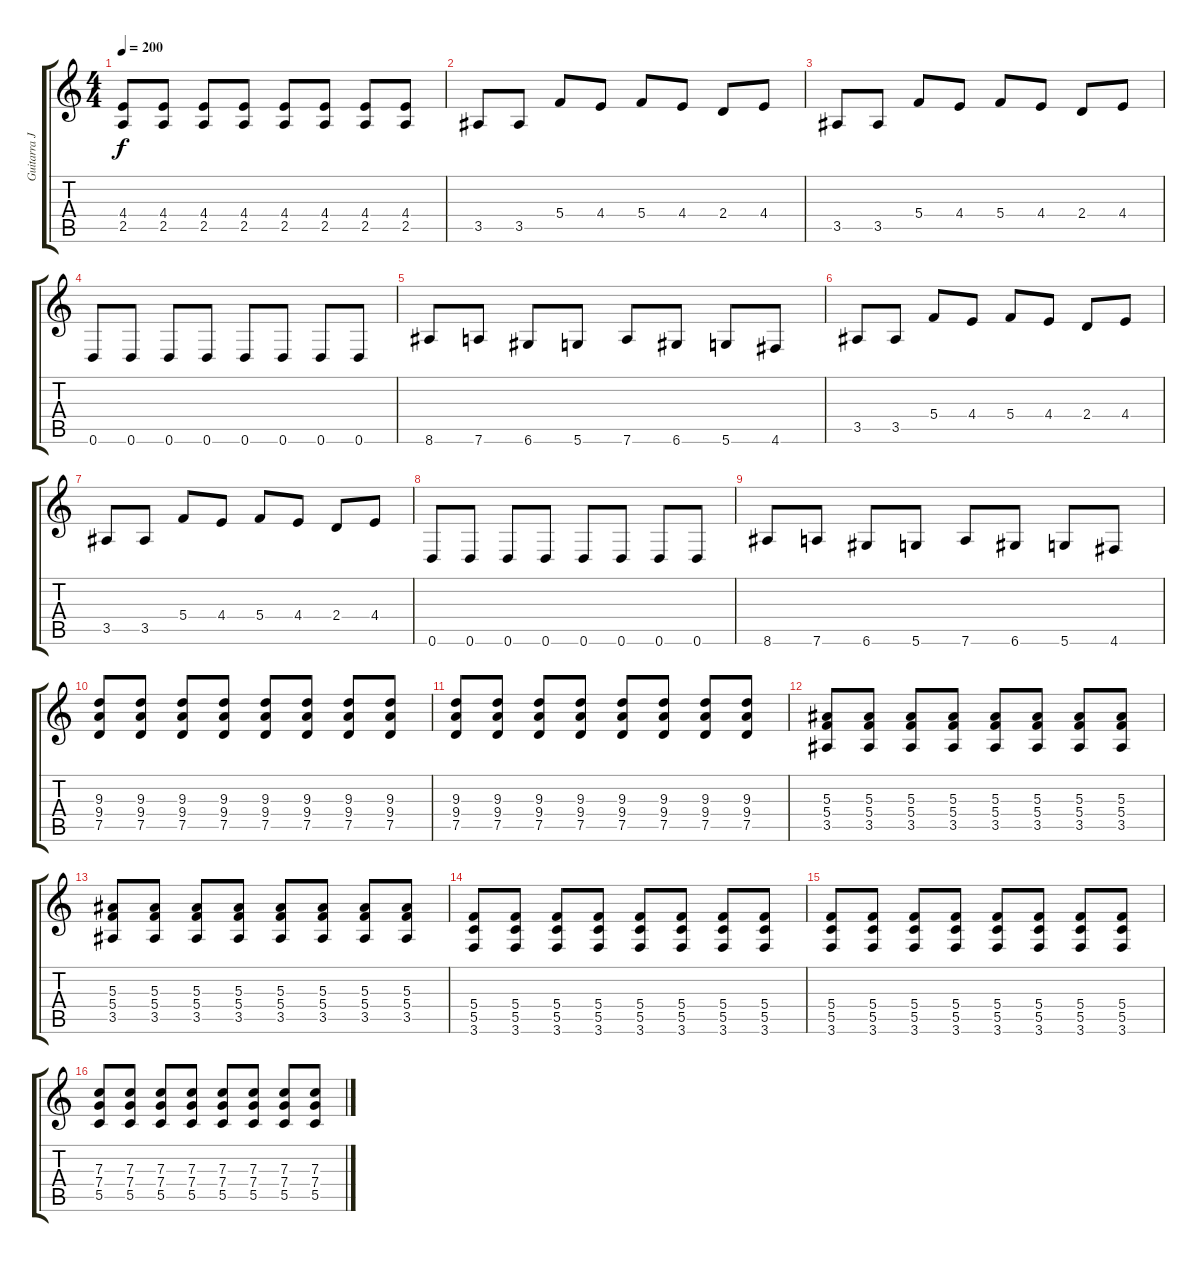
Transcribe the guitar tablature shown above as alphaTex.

\track ("Guitarra Jony" "Guitarra J") {instrument distortionguitar}
\staff {score tabs}
\tuning (D4 A3 F3 C3 G2 D2) {hide}
\ts (4 4)
\tempo 200
\clef g2
\ks c
(4.4 2.5).8{dy f} (4.4 2.5).8 (4.4 2.5).8 (4.4 2.5).8 (4.4 2.5).8 (4.4 2.5).8 (4.4 2.5).8 (4.4 2.5).8 |
3.5.8 3.5.8 5.4.8 4.4.8 5.4.8 4.4.8 2.4.8 4.4.8 |
3.5.8 3.5.8 5.4.8 4.4.8 5.4.8 4.4.8 2.4.8 4.4.8 |
0.6.8 0.6.8 0.6.8 0.6.8 0.6.8 0.6.8 0.6.8 0.6.8 |
8.6.8 7.6.8 6.6.8 5.6.8 7.6.8 6.6.8 5.6.8 4.6.8 |
3.5.8 3.5.8 5.4.8 4.4.8 5.4.8 4.4.8 2.4.8 4.4.8 |
3.5.8 3.5.8 5.4.8 4.4.8 5.4.8 4.4.8 2.4.8 4.4.8 |
0.6.8 0.6.8 0.6.8 0.6.8 0.6.8 0.6.8 0.6.8 0.6.8 |
8.6.8 7.6.8 6.6.8 5.6.8 7.6.8 6.6.8 5.6.8 4.6.8 |
(9.3 9.4 7.5).8 (9.3 9.4 7.5).8 (9.3 9.4 7.5).8 (9.3 9.4 7.5).8 (9.3 9.4 7.5).8 (9.3 9.4 7.5).8 (9.3 9.4 7.5).8 (9.3 9.4 7.5).8 |
(9.3 9.4 7.5).8 (9.3 9.4 7.5).8 (9.3 9.4 7.5).8 (9.3 9.4 7.5).8 (9.3 9.4 7.5).8 (9.3 9.4 7.5).8 (9.3 9.4 7.5).8 (9.3 9.4 7.5).8 |
(5.3 5.4 3.5).8 (5.3 5.4 3.5).8 (5.3 5.4 3.5).8 (5.3 5.4 3.5).8 (5.3 5.4 3.5).8 (5.3 5.4 3.5).8 (5.3 5.4 3.5).8 (5.3 5.4 3.5).8 |
(5.3 5.4 3.5).8 (5.3 5.4 3.5).8 (5.3 5.4 3.5).8 (5.3 5.4 3.5).8 (5.3 5.4 3.5).8 (5.3 5.4 3.5).8 (5.3 5.4 3.5).8 (5.3 5.4 3.5).8 |
(5.4 5.5 3.6).8 (5.4 5.5 3.6).8 (5.4 5.5 3.6).8 (5.4 5.5 3.6).8 (5.4 5.5 3.6).8 (5.4 5.5 3.6).8 (5.4 5.5 3.6).8 (5.4 5.5 3.6).8 |
(5.4 5.5 3.6).8 (5.4 5.5 3.6).8 (5.4 5.5 3.6).8 (5.4 5.5 3.6).8 (5.4 5.5 3.6).8 (5.4 5.5 3.6).8 (5.4 5.5 3.6).8 (5.4 5.5 3.6).8 |
(7.3 7.4 5.5).8 (7.3 7.4 5.5).8 (7.3 7.4 5.5).8 (7.3 7.4 5.5).8 (7.3 7.4 5.5).8 (7.3 7.4 5.5).8 (7.3 7.4 5.5).8 (7.3 7.4 5.5).8
